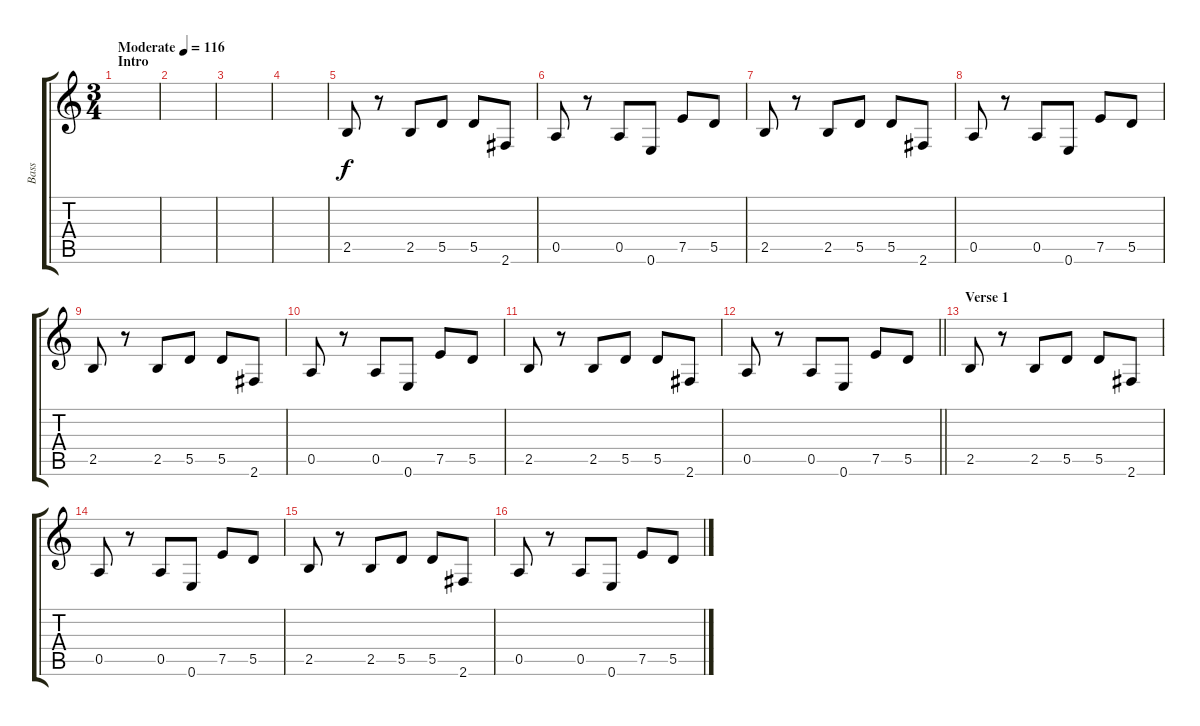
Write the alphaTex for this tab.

\track ("Bass" "Bass") {instrument electricbassfinger}
\staff {score tabs}
\tuning (E4 B3 G3 D3 A2 E2) {hide}
\ts (3 4)
\section ("" "Intro")
\tempo (116 "Moderate")
\clef g2
\ks c
|
|
|
|
2.5.8 r.8 2.5.8 5.5.8 5.5.8 2.6.8 |
0.5.8 r.8 0.5.8 0.6.8 7.5.8 5.5.8 |
2.5.8 r.8 2.5.8 5.5.8 5.5.8 2.6.8 |
0.5.8 r.8 0.5.8 0.6.8 7.5.8 5.5.8 |
2.5.8 r.8 2.5.8 5.5.8 5.5.8 2.6.8 |
0.5.8 r.8 0.5.8 0.6.8 7.5.8 5.5.8 |
2.5.8 r.8 2.5.8 5.5.8 5.5.8 2.6.8 |
\barLineRight lightlight
0.5.8 r.8 0.5.8 0.6.8 7.5.8 5.5.8 |
\section ("" "Verse 1")
2.5.8 r.8 2.5.8 5.5.8 5.5.8 2.6.8 |
0.5.8 r.8 0.5.8 0.6.8 7.5.8 5.5.8 |
2.5.8 r.8 2.5.8 5.5.8 5.5.8 2.6.8 |
0.5.8 r.8 0.5.8 0.6.8 7.5.8 5.5.8
